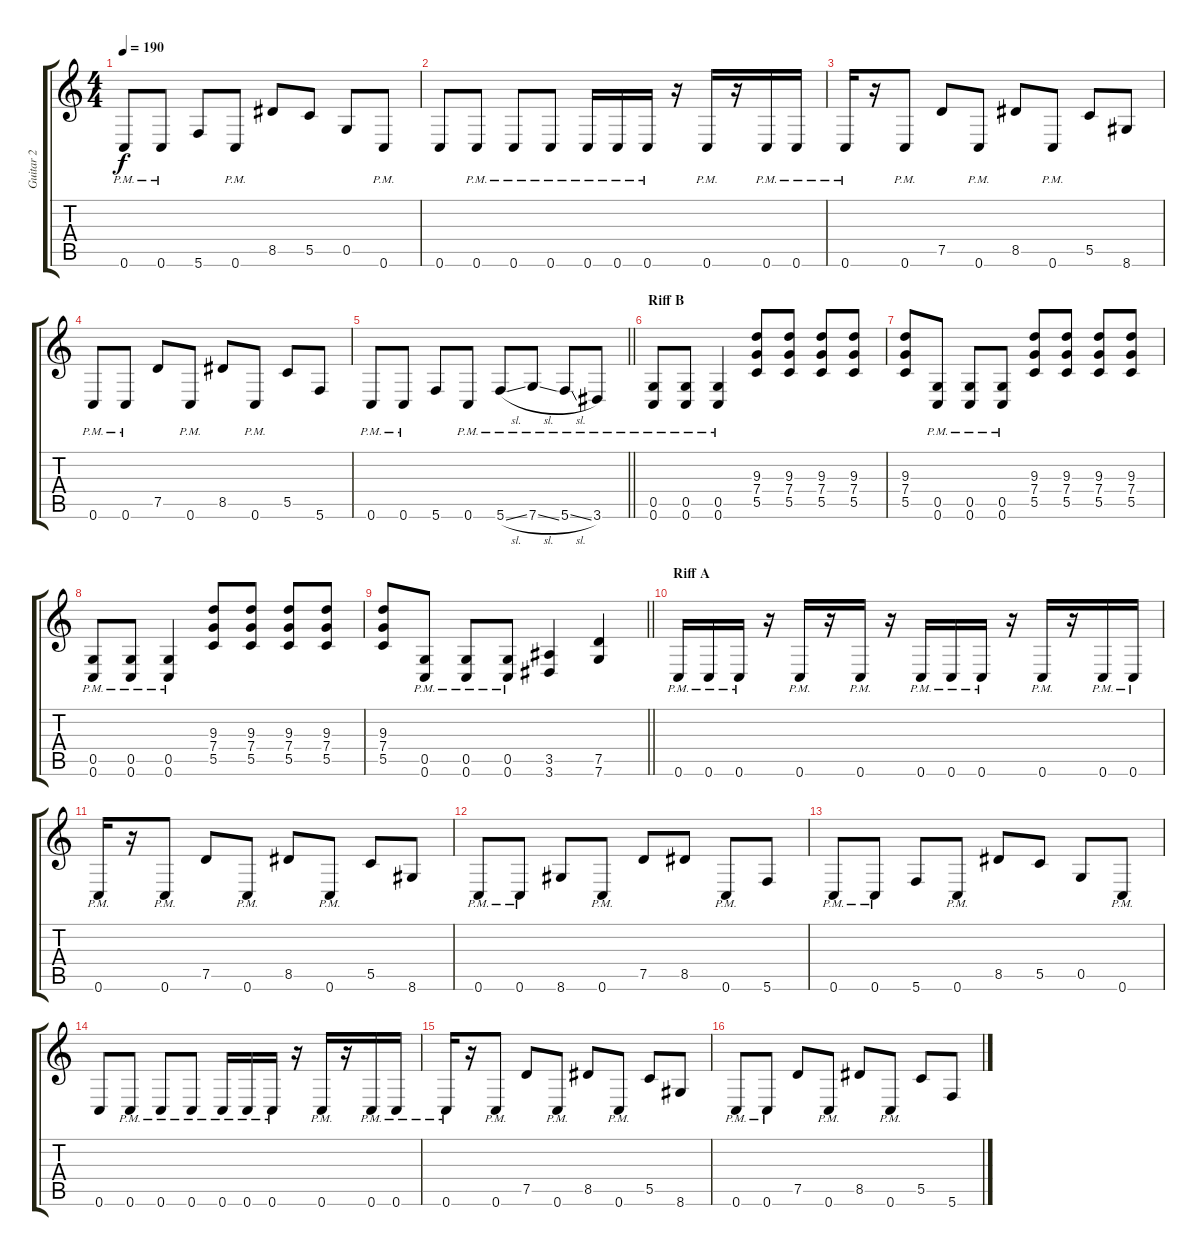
\track ("Guitar 2" "Guitar 2") {instrument distortionguitar}
\staff {score tabs}
\tuning (D4 A3 F3 C3 G2 C2) {hide}
\ts (4 4)
\tempo 190
\clef g2
\ks c
0.6{pm}.8{dy f} 0.6{pm}.8 5.6.8 0.6{pm}.8 8.5.8 5.5.8 0.5.8 0.6{pm}.8 |
0.6.8 0.6{pm}.8 0.6{pm}.8 0.6{pm}.8 0.6{pm}.16 0.6{pm}.16 0.6{pm}.16 r.16 0.6{pm}.16 r.16 0.6{pm}.16 0.6{pm}.16 |
0.6{pm}.16 r.16 0.6{pm}.8 7.5.8 0.6{pm}.8 8.5.8 0.6{pm}.8 5.5.8 8.6.8 |
0.6{pm}.8 0.6{pm}.8 7.5.8 0.6{pm}.8 8.5.8 0.6{pm}.8 5.5.8 5.6.8 |
\barLineRight lightlight
0.6{pm}.8 0.6{pm}.8 5.6.8 0.6{pm}.8 5.6{sl pm}.8 7.6{sl pm}.8 5.6{sl pm}.8 3.6{pm}.8 |
\section ("" "Riff B")
(0.5{pm} 0.6{pm}).8 (0.5{pm} 0.6{pm}).8 (0.5{pm} 0.6{pm}).4 (9.3 7.4 5.5).8 (9.3 7.4 5.5).8 (9.3 7.4 5.5).8 (9.3 7.4 5.5).8 |
(9.3 7.4 5.5).8 (0.5{pm} 0.6{pm}).8 (0.5{pm} 0.6{pm}).8 (0.5{pm} 0.6{pm}).8 (9.3 7.4 5.5).8 (9.3 7.4 5.5).8 (9.3 7.4 5.5).8 (9.3 7.4 5.5).8 |
(0.5{pm} 0.6{pm}).8 (0.5{pm} 0.6{pm}).8 (0.5{pm} 0.6{pm}).4 (9.3 7.4 5.5).8 (9.3 7.4 5.5).8 (9.3 7.4 5.5).8 (9.3 7.4 5.5).8 |
\barLineRight lightlight
(9.3 7.4 5.5).8 (0.5{pm} 0.6{pm}).8 (0.5{pm} 0.6{pm}).8 (0.5{pm} 0.6{pm}).8 (3.5 3.6).4 (7.5 7.6).4 |
\section ("" "Riff A")
0.6{pm}.16 0.6{pm}.16 0.6{pm}.16 r.16 0.6{pm}.16 r.16 0.6{pm}.16 r.16 0.6{pm}.16 0.6{pm}.16 0.6{pm}.16 r.16 0.6{pm}.16 r.16 0.6{pm}.16 0.6{pm}.16 |
0.6{pm}.16 r.16 0.6{pm}.8 7.5.8 0.6{pm}.8 8.5.8 0.6{pm}.8 5.5.8 8.6.8 |
0.6{pm}.8 0.6{pm}.8 8.6.8 0.6{pm}.8 7.5.8 8.5.8 0.6{pm}.8 5.6.8 |
0.6{pm}.8 0.6{pm}.8 5.6.8 0.6{pm}.8 8.5.8 5.5.8 0.5.8 0.6{pm}.8 |
0.6.8 0.6{pm}.8 0.6{pm}.8 0.6{pm}.8 0.6{pm}.16 0.6{pm}.16 0.6{pm}.16 r.16 0.6{pm}.16 r.16 0.6{pm}.16 0.6{pm}.16 |
0.6{pm}.16 r.16 0.6{pm}.8 7.5.8 0.6{pm}.8 8.5.8 0.6{pm}.8 5.5.8 8.6.8 |
0.6{pm}.8 0.6{pm}.8 7.5.8 0.6{pm}.8 8.5.8 0.6{pm}.8 5.5.8 5.6.8
